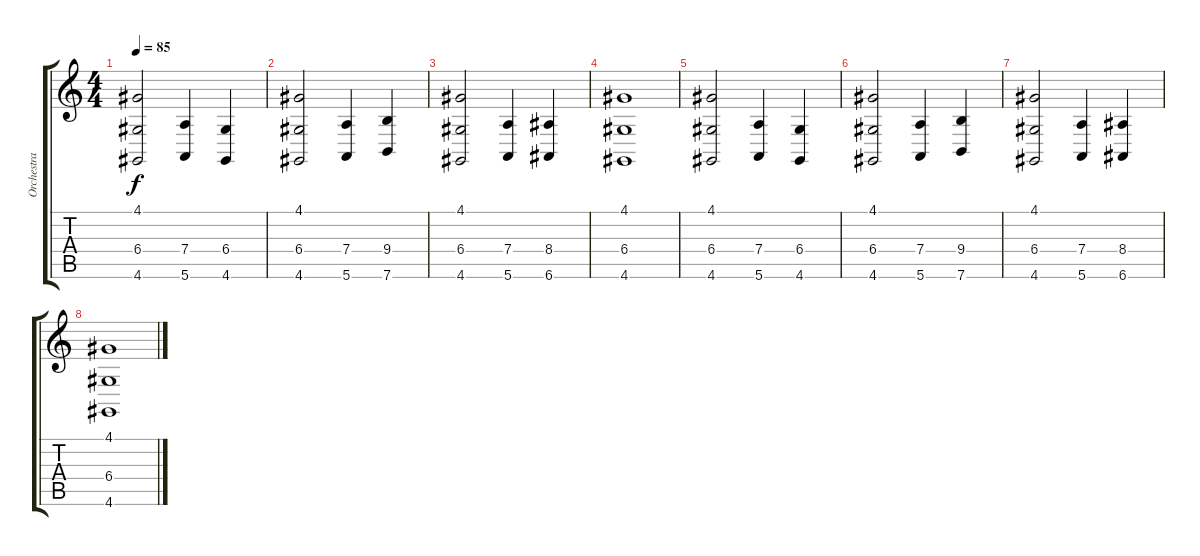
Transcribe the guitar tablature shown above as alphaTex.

\track ("Orchestra" "Orchestra") {instrument orchestrahit}
\staff {score tabs}
\tuning (E4 B3 G3 D3 A2 E2) {hide}
\ts (4 4)
\tempo 85
\clef g2
\ks c
(4.1 6.4 4.6).2{dy f} (7.4 5.6).4 (6.4 4.6).4 |
(4.1 6.4 4.6).2 (7.4 5.6).4 (9.4 7.6).4 |
(4.1 6.4 4.6).2 (7.4 5.6).4 (8.4 6.6).4 |
(4.1 6.4 4.6).1 |
(4.1 6.4 4.6).2 (7.4 5.6).4 (6.4 4.6).4 |
(4.1 6.4 4.6).2 (7.4 5.6).4 (9.4 7.6).4 |
(4.1 6.4 4.6).2 (7.4 5.6).4 (8.4 6.6).4 |
(4.1 6.4 4.6).1
